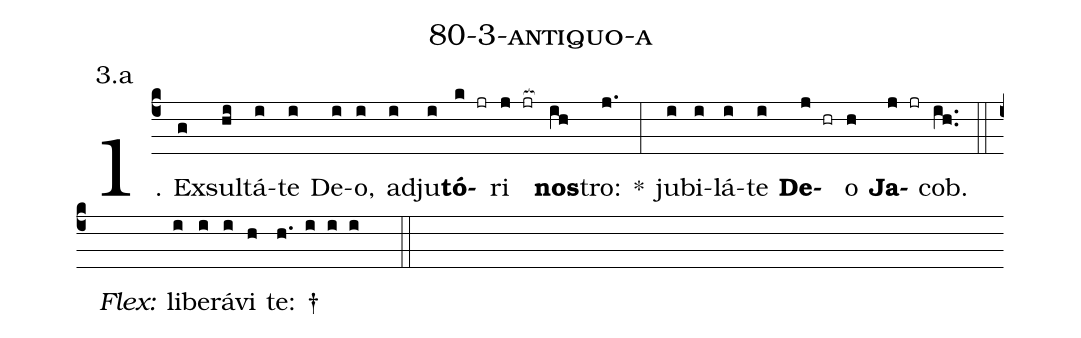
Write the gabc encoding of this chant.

name: 80-3-antiquo-a;
annotation: 3.a;
%%
(c4)1. Ex(g)sul(hi)tá(i)te(i) De(i)o,(i) ad(i)ju(i)<b>tó</b>(k jr)ri(j jr[ocb:1{]) <b>nos</b>(ih[ocb:0}])tro:(j.) *(:) ju(i)bi(i)lá(i)te(i) <b>De</b>(j hr)o(h) <b>Ja</b>(j jr)cob.(ih..) (::)
<i>Flex:</i>()  li(i)be(i)rá(i)vi(h) te: †(h. i i i  ::)
